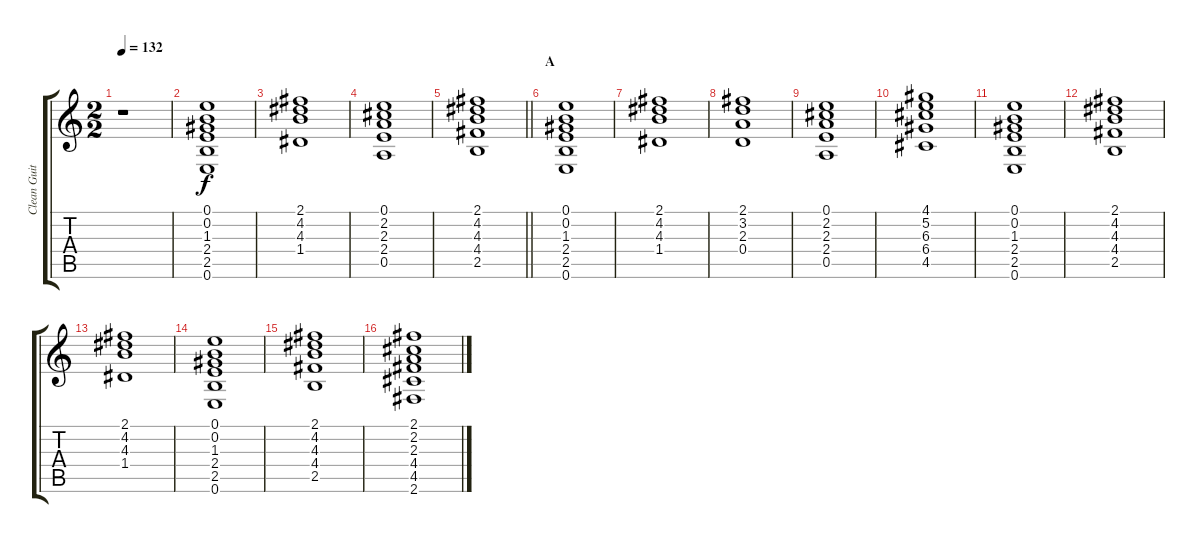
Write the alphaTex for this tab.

\track ("Clean Guitar" "Clean Guit") {instrument electricguitarclean}
\staff {score tabs}
\tuning (E4 B3 G3 D3 A2 E2) {hide}
\ts (2 2)
\tempo 132
\clef g2
\ks c
r.1{dy f instrument electricguitarclean} |
(0.1 0.2 1.3 2.4 2.5 0.6).1 |
(2.1 4.2 4.3 1.4).1 |
(0.1 2.2 2.3 2.4 0.5).1 |
\barLineRight lightlight
(2.1 4.2 4.3 4.4 2.5).1 |
\section ("" "A")
(0.1 0.2 1.3 2.4 2.5 0.6).1 |
(2.1 4.2 4.3 1.4).1 |
(2.1 3.2 2.3 0.4).1 |
(0.1 2.2 2.3 2.4 0.5).1 |
(4.1 5.2 6.3 6.4 4.5).1 |
(0.1 0.2 1.3 2.4 2.5 0.6).1 |
(2.1 4.2 4.3 4.4 2.5).1 |
(2.1 4.2 4.3 1.4).1 |
(0.1 0.2 1.3 2.4 2.5 0.6).1 |
(2.1 4.2 4.3 4.4 2.5).1 |
(2.1 2.2 2.3 4.4 4.5 2.6).1
